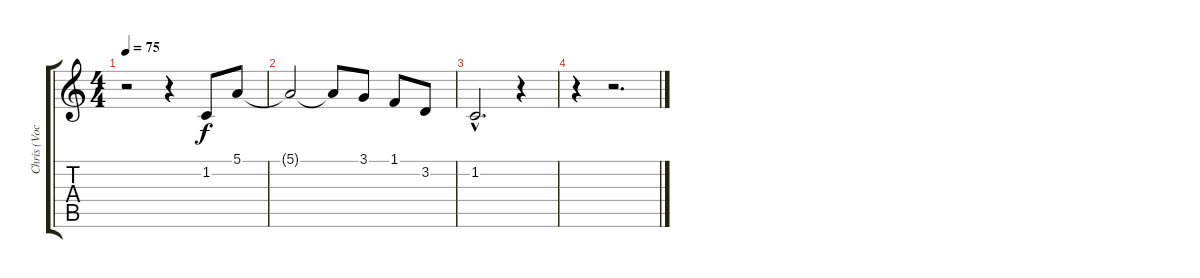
\track ("Chris (Vocal Effect)" "Chris (Voc") {instrument pad2warm}
\staff {score tabs}
\tuning (E4 B3 G3 D3 A2 E2) {hide}
\ts (4 4)
\tempo 75
\clef g2
\ks c
r.2{dy f} r.4 1.2.8 5.1.8 |
5.1{t}.2 5.1{t}.8 3.1.8 1.1.8 3.2.8 |
1.2{hac}.2{d} r.4 |
r.4 r.2{d}
